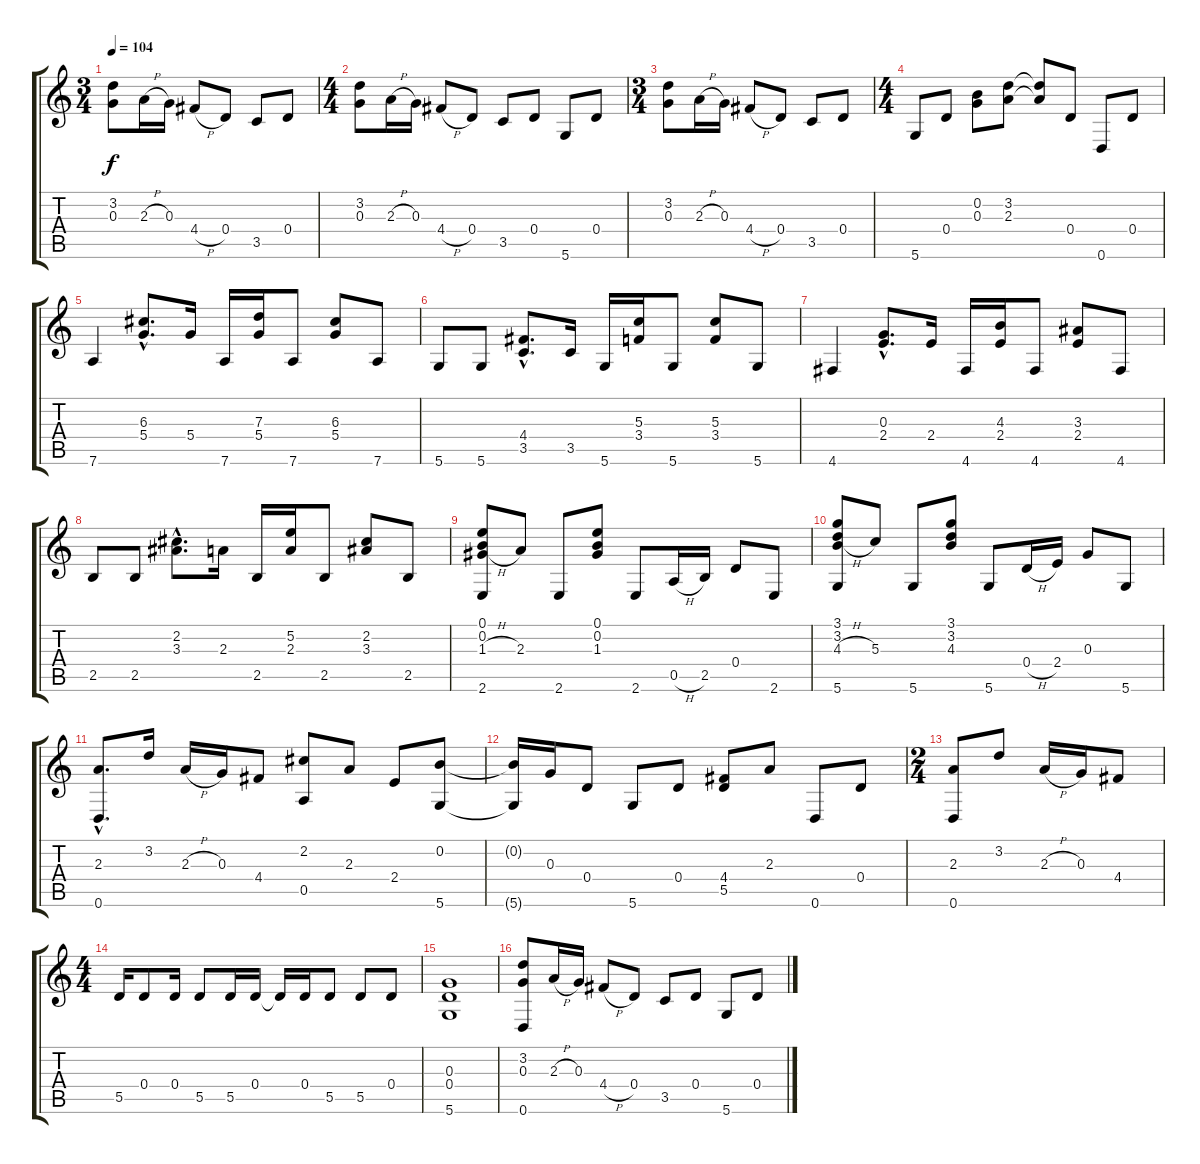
\track "" {instrument acousticguitarnylon}
\staff {score tabs}
\tuning (E4 B3 G3 D3 A2 D2) {hide}
\ts (3 4)
\tempo 104
\clef g2
\ks c
(3.2 0.3).8{dy f} 2.3{h}.16 0.3.16 4.4{h}.8 0.4.8 3.5.8 0.4.8 |
\ts (4 4)
(3.2 0.3).8 2.3{h}.16 0.3.16 4.4{h}.8 0.4.8 3.5.8 0.4.8 5.6.8 0.4.8 |
\ts (3 4)
(3.2 0.3).8 2.3{h}.16 0.3.16 4.4{h}.8 0.4.8 3.5.8 0.4.8 |
\ts (4 4)
5.6.8 0.4.8 (0.2 0.3).8 (3.2 2.3).8 (3.2{t} 2.3{t}).8 0.4.8 0.6.8 0.4.8 |
7.6.4 (6.3{hac} 5.4{hac}).8{d} 5.4.16 7.6.16 (7.3 5.4).16 7.6.8 (6.3 5.4).8 7.6.8 |
5.6.8 5.6.8 (4.4{hac} 3.5{hac}).8{d} 3.5.16 5.6.16 (5.3 3.4).16 5.6.8 (5.3 3.4).8 5.6.8 |
4.6.4 (0.3{hac} 2.4{hac}).8{d} 2.4.16 4.6.16 (4.3 2.4).16 4.6.8 (3.3 2.4).8 4.6.8 |
2.5.8 2.5.8 (2.2{hac} 3.3{hac}).8{d} 2.3.16 2.5.16 (5.2 2.3).16 2.5.8 (2.2 3.3).8 2.5.8 |
(0.1 0.2 1.3{h} 2.6).8 2.3.8 2.6.8 (0.1 0.2 1.3).8 2.6.8 0.5{h}.16 2.5.16 0.4.8 2.6.8 |
(3.1 3.2 4.3{h} 5.6).8 5.3.8 5.6.8 (3.1 3.2 4.3).8 5.6.8 0.4{h}.16 2.4.16 0.3.8 5.6.8 |
(2.3{hac} 0.6{hac}).8{d} 3.2.16 2.3{h}.16 0.3.16 4.4.8 (2.2 0.5).8 2.3.8 2.4.8 (0.2 5.6).8 |
(0.2{t} 5.6{t}).16 0.3.16 0.4.8 5.6.8 0.4.8 (4.4 5.5).8 2.3.8 0.6.8 0.4.8 |
\ts (2 4)
(2.3 0.6).8 3.2.8 2.3{h}.16 0.3.16 4.4.8 |
\ts (4 4)
5.5.16 0.4.8 0.4.16 5.5.8 5.5.16 0.4.16 0.4{t}.16 0.4.16 5.5.8 5.5.8 0.4.8 |
(0.3 0.4 5.6).1 |
(3.2 0.3 0.6).8 2.3{h}.16 0.3.16 4.4{h}.8 0.4.8 3.5.8 0.4.8 5.6.8 0.4.8
